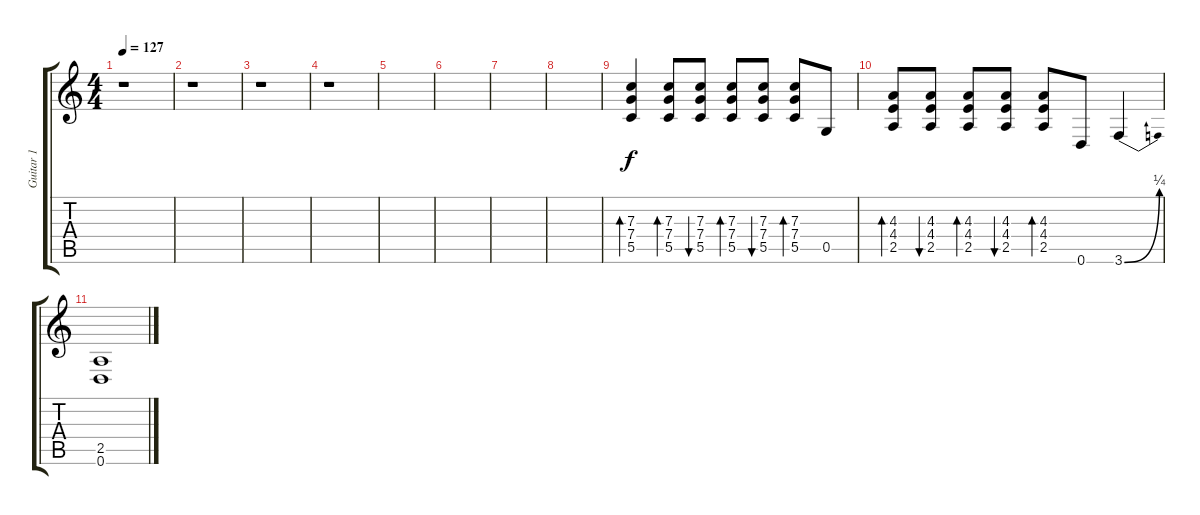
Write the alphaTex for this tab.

\track ("Guitar 1" "Guitar 1") {instrument acousticguitarsteel}
\staff {score tabs}
\tuning (D4 A3 F3 C3 G2 D2) {hide}
\ts (4 4)
\tempo 127
\clef g2
\ks c
r.1{dy f} |
r.1 |
r.1 |
r.1 |
|
|
|
|
(7.3 7.4 5.5).4{bd 120} (7.3 7.4 5.5).8{bd 120} (7.3 7.4 5.5).8{bu 120} (7.3 7.4 5.5).8{bd 120} (7.3 7.4 5.5).8{bu 120} (7.3 7.4 5.5).8{bd 120} 0.5.8 |
(4.3 4.4 2.5).8{bd 120} (4.3 4.4 2.5).8{bu 120} (4.3 4.4 2.5).8{bd 120} (4.3 4.4 2.5).8{bu 120} (4.3 4.4 2.5).8{bd 120} 0.6.8 3.6{be (bend 0 0 60 1)}.4 |
(2.5 0.6).1
